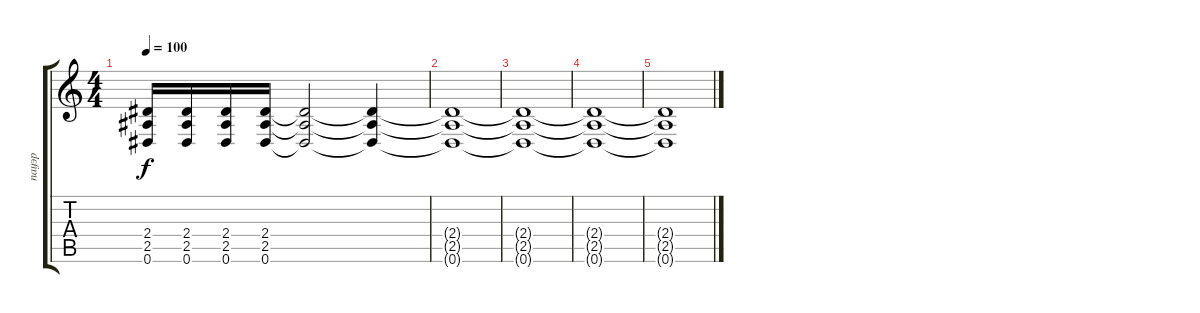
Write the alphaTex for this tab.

\track ("пауэр" "пауэр") {instrument distortionguitar}
\staff {score tabs}
\tuning (Eb4 Bb3 Gb3 Db3 Ab2 Eb2) {hide}
\ts (4 4)
\tempo 100
\clef g2
\ks c
(2.4 2.5 0.6).16{dy f} (2.4 2.5 0.6).16 (2.4 2.5 0.6).16 (2.4 2.5 0.6).16 (2.4{t} 2.5{t} 0.6{t}).2 (2.4{t} 2.5{t} 0.6{t}).4 |
(2.4{t} 2.5{t} 0.6{t}).1 |
(2.4{t} 2.5{t} 0.6{t}).1 |
(2.4{t} 2.5{t} 0.6{t}).1 |
(2.4{t} 2.5{t} 0.6{t}).1
